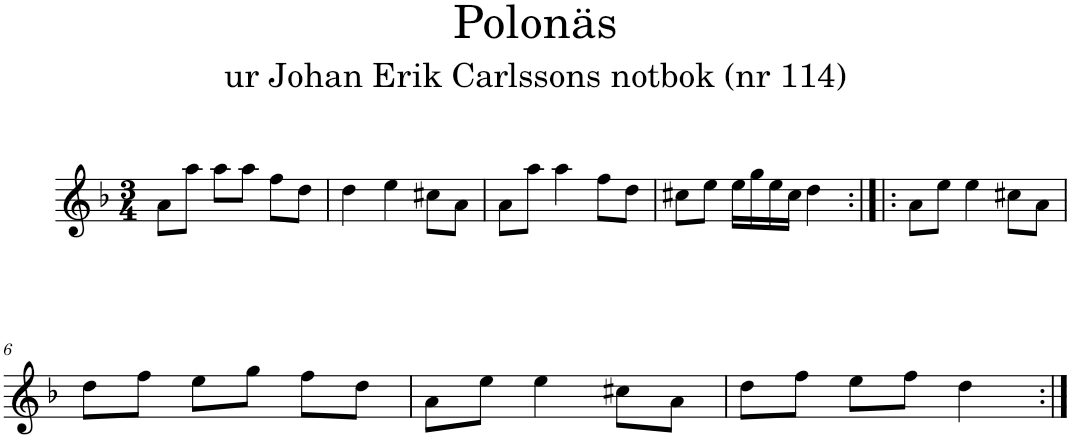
**kern
*part1
*staff1
*I"Piano
*I'Pno
*clefG2
*k[b-]
*d:
*M3/4
=1
8a\L
8aa\J
8aa\L
8aa\J
8ff\L
8dd\J
=2
4dd\
4ee\
8cc#X\L
8a\J
=3
8a\L
8aa\J
4aa\
8ff\L
8dd\J
=4
8cc#X\L
8ee\J
16ee\LL
16gg\
16ee\
16cc#\JJ
4dd\
=5:|!|:
8a\L
8ee\J
4ee\
8cc#X\L
8a\J
!!LO:LB:g=z
=6
8dd\L
8ff\J
8ee\L
8gg\J
8ff\L
8dd\J
=7
8a\L
8ee\J
4ee\
8cc#X\L
8a\J
=8
8dd\L
8ff\J
8ee\L
8ff\J
4dd\
=:|!
*-
